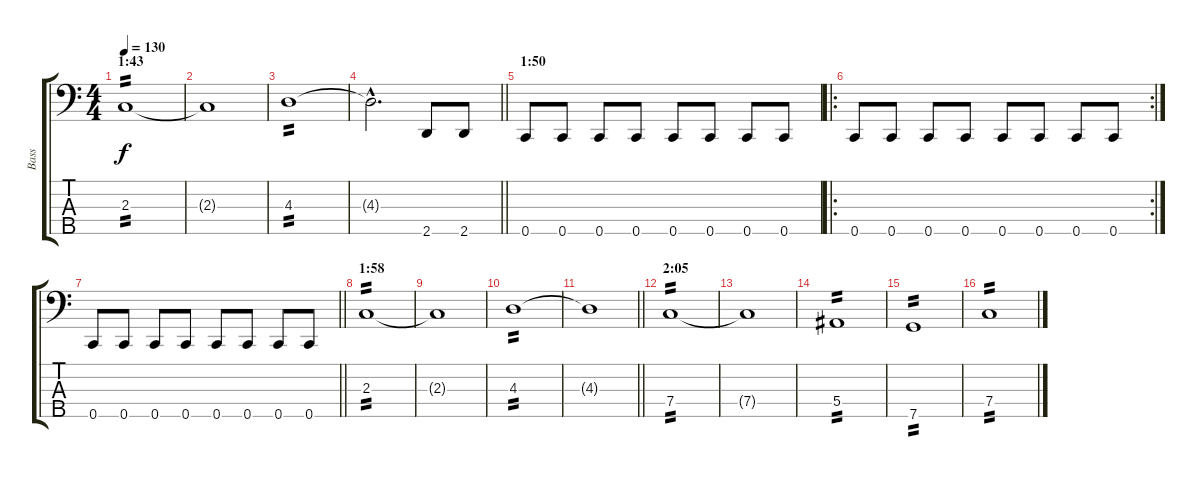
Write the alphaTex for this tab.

\track ("Bass" "Bass") {instrument electricbasspick}
\staff {score tabs}
\tuning (Ab2 Eb2 Bb1 F1 C1) {hide}
\ts (4 4)
\section ("" "1:43")
\tempo 130
\clef f4
\ks c
2.3.1{tp 2 dy f} |
2.3{t}.1 |
4.3.1{tp 2} |
\barLineRight lightlight
4.3{hac t}.2{d} 2.5.8 2.5.8 |
\section ("" "1:50")
0.5.8 0.5.8 0.5.8 0.5.8 0.5.8 0.5.8 0.5.8 0.5.8 |
\ro
\rc 2
0.5.8 0.5.8 0.5.8 0.5.8 0.5.8 0.5.8 0.5.8 0.5.8 |
\barLineRight lightlight
0.5.8 0.5.8 0.5.8 0.5.8 0.5.8 0.5.8 0.5.8 0.5.8 |
\section ("" "1:58")
2.3.1{tp 2} |
2.3{t}.1 |
4.3.1{tp 2} |
\barLineRight lightlight
4.3{t}.1 |
\section ("" "2:05")
7.4.1{tp 2} |
7.4{t}.1 |
5.4.1{tp 2} |
7.5.1{tp 2} |
7.4.1{tp 2}
